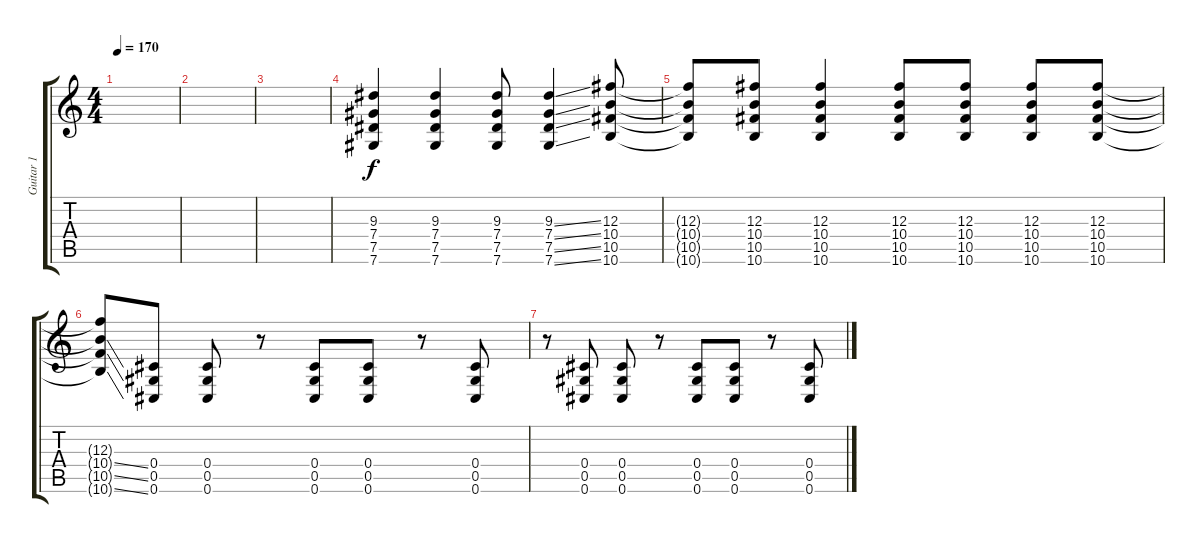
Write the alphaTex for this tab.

\track ("Guitar 1" "Guitar 1") {instrument distortionguitar}
\staff {score tabs}
\tuning (Eb4 Bb3 Gb3 Db3 Ab2 Db2) {hide}
\ts (4 4)
\tempo 170
\clef g2
\ks c
|
|
|
(9.3 7.4 7.5 7.6).4 (9.3 7.4 7.5 7.6).4 (9.3 7.4 7.5 7.6).8 (9.3{ss} 7.4{ss} 7.5{ss} 7.6{ss}).4 (12.3 10.4 10.5 10.6).8 |
(12.3{t} 10.4{t} 10.5{t} 10.6{t}).8 (12.3 10.4 10.5 10.6).8 (12.3 10.4 10.5 10.6).4 (12.3 10.4 10.5 10.6).8 (12.3 10.4 10.5 10.6).8 (12.3 10.4 10.5 10.6).8 (12.3 10.4 10.5 10.6).8 |
(12.3{t} 10.4{ss t} 10.5{ss t} 10.6{ss t}).8 (0.4 0.5 0.6).8 (0.4 0.5 0.6).8 r.8 (0.4 0.5 0.6).8 (0.4 0.5 0.6).8 r.8 (0.4 0.5 0.6).8 |
r.8 (0.4 0.5 0.6).8 (0.4 0.5 0.6).8 r.8 (0.4 0.5 0.6).8 (0.4 0.5 0.6).8 r.8 (0.4 0.5 0.6).8
